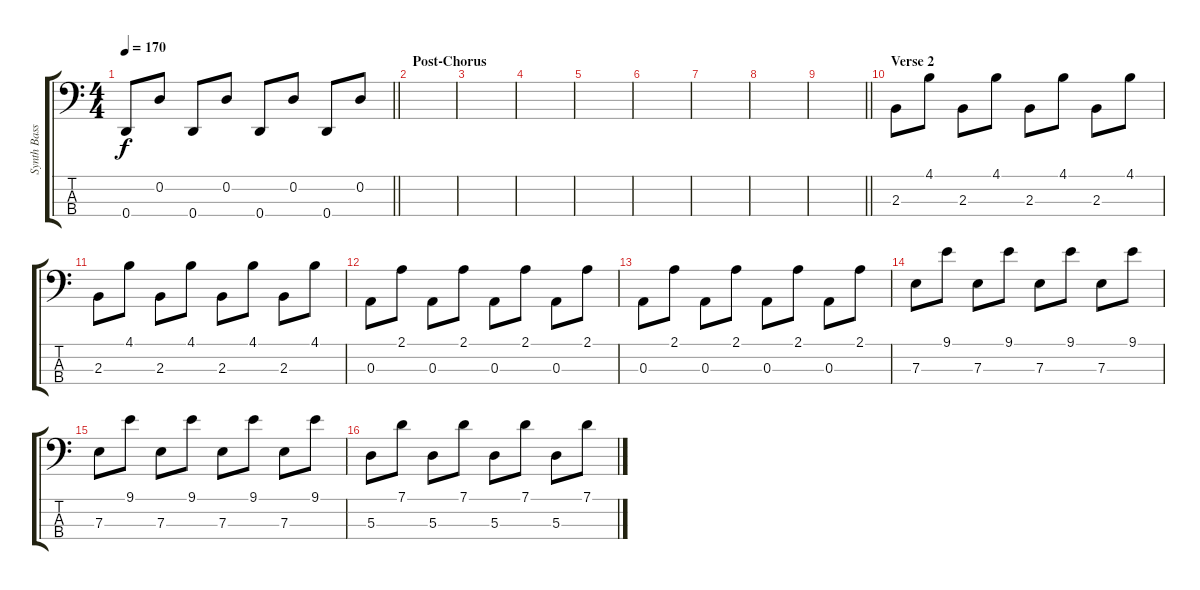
\track ("Synth Bass" "Synth Bass") {instrument synthbass1}
\staff {score tabs}
\tuning (G2 D2 A1 D1) {hide}
\ts (4 4)
\tempo 170
\clef f4
\barLineRight lightlight
\ks c
0.4.8{dy f} 0.2.8 0.4.8 0.2.8 0.4.8 0.2.8 0.4.8 0.2.8 |
\section ("" "Post-Chorus")
|
|
|
|
|
|
|
\barLineRight lightlight
|
\section ("" "Verse 2")
2.3.8 4.1.8 2.3.8 4.1.8 2.3.8 4.1.8 2.3.8 4.1.8 |
2.3.8 4.1.8 2.3.8 4.1.8 2.3.8 4.1.8 2.3.8 4.1.8 |
0.3.8 2.1.8 0.3.8 2.1.8 0.3.8 2.1.8 0.3.8 2.1.8 |
0.3.8 2.1.8 0.3.8 2.1.8 0.3.8 2.1.8 0.3.8 2.1.8 |
7.3.8 9.1.8 7.3.8 9.1.8 7.3.8 9.1.8 7.3.8 9.1.8 |
7.3.8 9.1.8 7.3.8 9.1.8 7.3.8 9.1.8 7.3.8 9.1.8 |
5.3.8 7.1.8 5.3.8 7.1.8 5.3.8 7.1.8 5.3.8 7.1.8
